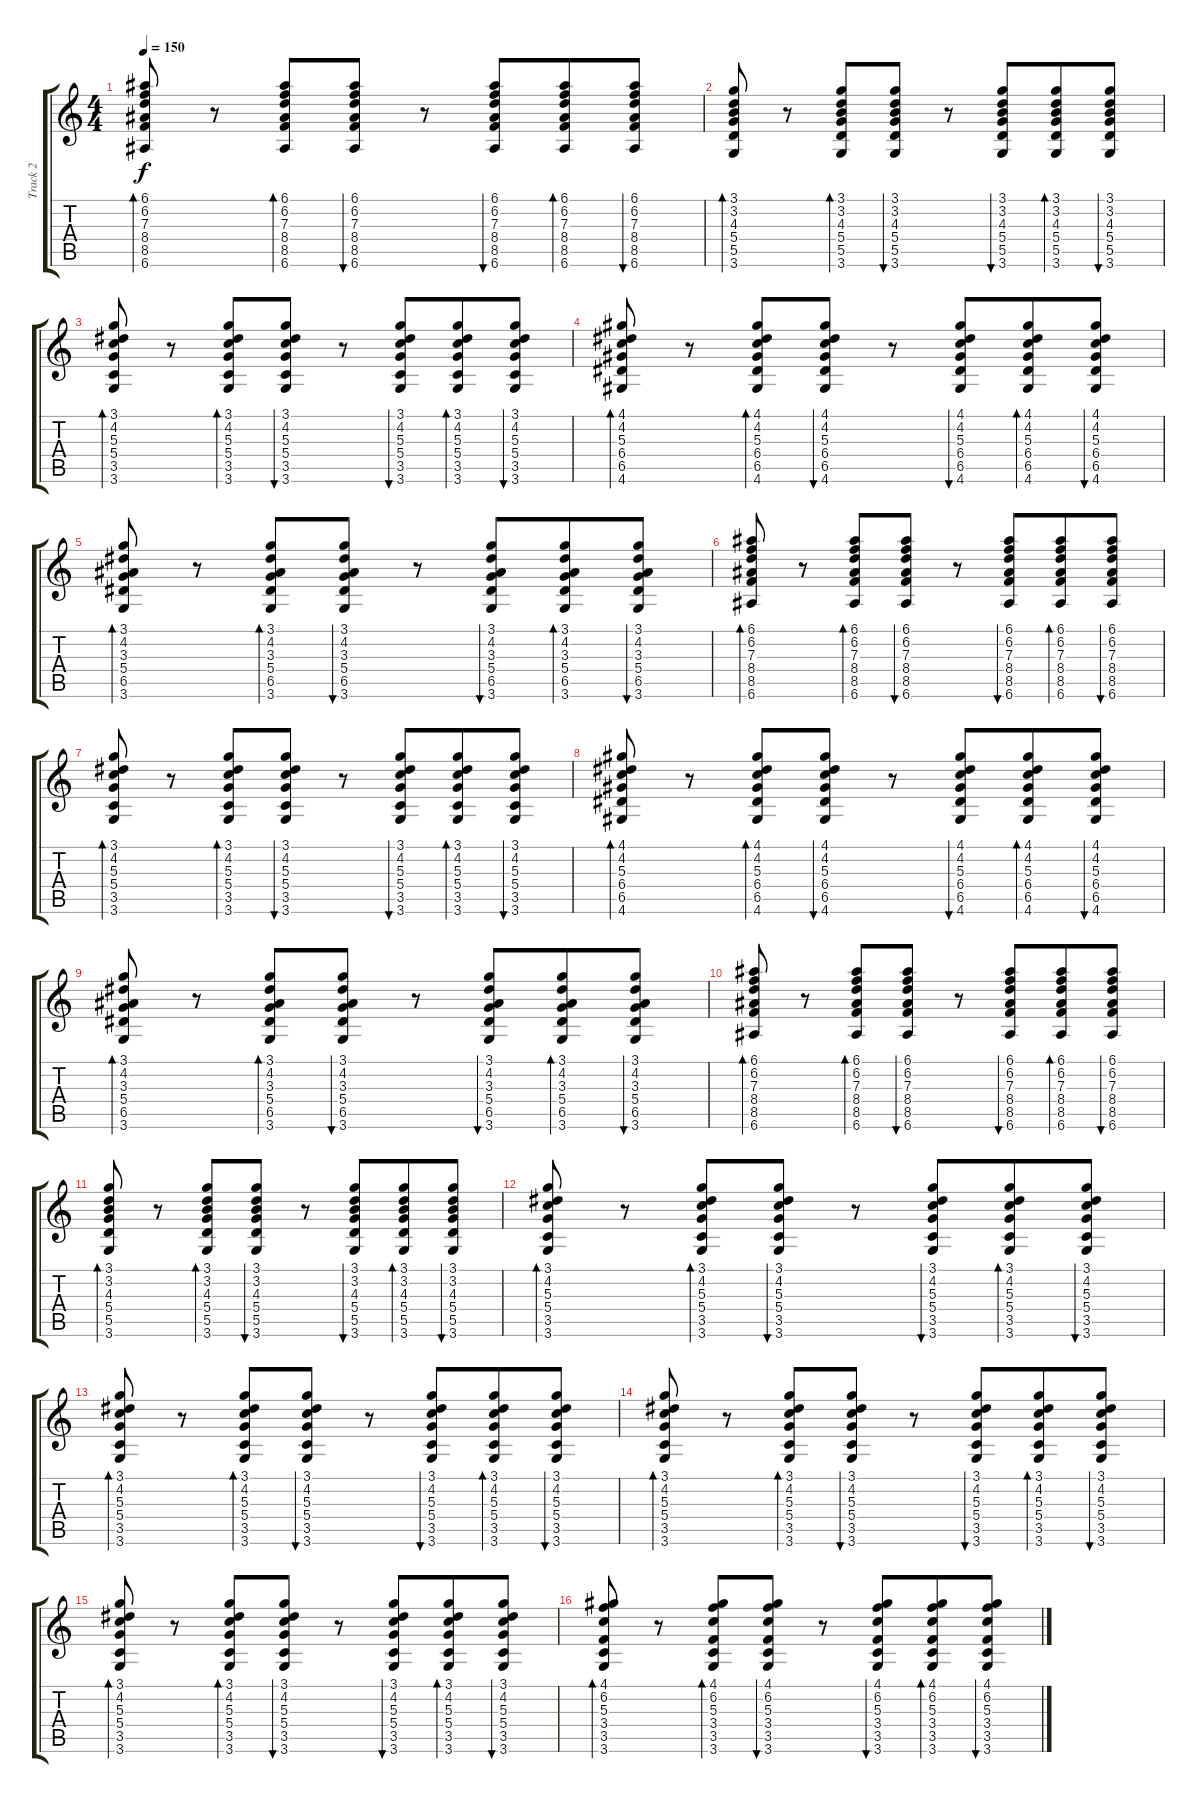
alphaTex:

\track ("Track 2" "Track 2") {instrument electricguitarjazz}
\staff {score tabs}
\tuning (E4 B3 G3 D3 A2 E2) {hide}
\ts (4 4)
\tempo 150
\clef g2
\ks c
(6.1 6.2 7.3 8.4 8.5 6.6).8{bd 60 dy f} r.8 (6.1 6.2 7.3 8.4 8.5 6.6).8{bd 60} (6.1 6.2 7.3 8.4 8.5 6.6).8{bu 60} r.8 (6.1 6.2 7.3 8.4 8.5 6.6).8{bu 60 beam merge} (6.1 6.2 7.3 8.4 8.5 6.6).8{bd 60} (6.1 6.2 7.3 8.4 8.5 6.6).8{bu 60} |
(3.1 3.2 4.3 5.4 5.5 3.6).8{bd 60} r.8 (3.1 3.2 4.3 5.4 5.5 3.6).8{bd 60} (3.1 3.2 4.3 5.4 5.5 3.6).8{bu 60} r.8 (3.1 3.2 4.3 5.4 5.5 3.6).8{bu 60 beam merge} (3.1 3.2 4.3 5.4 5.5 3.6).8{bd 60} (3.1 3.2 4.3 5.4 5.5 3.6).8{bu 60} |
(3.1 4.2 5.3 5.4 3.5 3.6).8{bd 60} r.8 (3.1 4.2 5.3 5.4 3.5 3.6).8{bd 60} (3.1 4.2 5.3 5.4 3.5 3.6).8{bu 60} r.8 (3.1 4.2 5.3 5.4 3.5 3.6).8{bu 60 beam merge} (3.1 4.2 5.3 5.4 3.5 3.6).8{bd 60} (3.1 4.2 5.3 5.4 3.5 3.6).8{bu 60} |
(4.1 4.2 5.3 6.4 6.5 4.6).8{bd 60} r.8 (4.1 4.2 5.3 6.4 6.5 4.6).8{bd 60} (4.1 4.2 5.3 6.4 6.5 4.6).8{bu 60} r.8 (4.1 4.2 5.3 6.4 6.5 4.6).8{bu 60 beam merge} (4.1 4.2 5.3 6.4 6.5 4.6).8{bd 60} (4.1 4.2 5.3 6.4 6.5 4.6).8{bu 60} |
(3.1 4.2 3.3 5.4 6.5 3.6).8{bd 60} r.8 (3.1 4.2 3.3 5.4 6.5 3.6).8{bd 60} (3.1 4.2 3.3 5.4 6.5 3.6).8{bu 60} r.8 (3.1 4.2 3.3 5.4 6.5 3.6).8{bu 60 beam merge} (3.1 4.2 3.3 5.4 6.5 3.6).8{bd 60} (3.1 4.2 3.3 5.4 6.5 3.6).8{bu 60} |
(6.1 6.2 7.3 8.4 8.5 6.6).8{bd 60} r.8 (6.1 6.2 7.3 8.4 8.5 6.6).8{bd 60} (6.1 6.2 7.3 8.4 8.5 6.6).8{bu 60} r.8 (6.1 6.2 7.3 8.4 8.5 6.6).8{bu 60 beam merge} (6.1 6.2 7.3 8.4 8.5 6.6).8{bd 60} (6.1 6.2 7.3 8.4 8.5 6.6).8{bu 60} |
(3.1 4.2 5.3 5.4 3.5 3.6).8{bd 60} r.8 (3.1 4.2 5.3 5.4 3.5 3.6).8{bd 60} (3.1 4.2 5.3 5.4 3.5 3.6).8{bu 60} r.8 (3.1 4.2 5.3 5.4 3.5 3.6).8{bu 60 beam merge} (3.1 4.2 5.3 5.4 3.5 3.6).8{bd 60} (3.1 4.2 5.3 5.4 3.5 3.6).8{bu 60} |
(4.1 4.2 5.3 6.4 6.5 4.6).8{bd 60} r.8 (4.1 4.2 5.3 6.4 6.5 4.6).8{bd 60} (4.1 4.2 5.3 6.4 6.5 4.6).8{bu 60} r.8 (4.1 4.2 5.3 6.4 6.5 4.6).8{bu 60 beam merge} (4.1 4.2 5.3 6.4 6.5 4.6).8{bd 60} (4.1 4.2 5.3 6.4 6.5 4.6).8{bu 60} |
(3.1 4.2 3.3 5.4 6.5 3.6).8{bd 60} r.8 (3.1 4.2 3.3 5.4 6.5 3.6).8{bd 60} (3.1 4.2 3.3 5.4 6.5 3.6).8{bu 60} r.8 (3.1 4.2 3.3 5.4 6.5 3.6).8{bu 60 beam merge} (3.1 4.2 3.3 5.4 6.5 3.6).8{bd 60} (3.1 4.2 3.3 5.4 6.5 3.6).8{bu 60} |
(6.1 6.2 7.3 8.4 8.5 6.6).8{bd 60} r.8 (6.1 6.2 7.3 8.4 8.5 6.6).8{bd 60} (6.1 6.2 7.3 8.4 8.5 6.6).8{bu 60} r.8 (6.1 6.2 7.3 8.4 8.5 6.6).8{bu 60 beam merge} (6.1 6.2 7.3 8.4 8.5 6.6).8{bd 60} (6.1 6.2 7.3 8.4 8.5 6.6).8{bu 60} |
(3.1 3.2 4.3 5.4 5.5 3.6).8{bd 60} r.8 (3.1 3.2 4.3 5.4 5.5 3.6).8{bd 60} (3.1 3.2 4.3 5.4 5.5 3.6).8{bu 60} r.8 (3.1 3.2 4.3 5.4 5.5 3.6).8{bu 60 beam merge} (3.1 3.2 4.3 5.4 5.5 3.6).8{bd 60} (3.1 3.2 4.3 5.4 5.5 3.6).8{bu 60} |
(3.1 4.2 5.3 5.4 3.5 3.6).8{bd 60} r.8 (3.1 4.2 5.3 5.4 3.5 3.6).8{bd 60} (3.1 4.2 5.3 5.4 3.5 3.6).8{bu 60} r.8 (3.1 4.2 5.3 5.4 3.5 3.6).8{bu 60 beam merge} (3.1 4.2 5.3 5.4 3.5 3.6).8{bd 60} (3.1 4.2 5.3 5.4 3.5 3.6).8{bu 60} |
(3.1 4.2 5.3 5.4 3.5 3.6).8{bd 60} r.8 (3.1 4.2 5.3 5.4 3.5 3.6).8{bd 60} (3.1 4.2 5.3 5.4 3.5 3.6).8{bu 60} r.8 (3.1 4.2 5.3 5.4 3.5 3.6).8{bu 60 beam merge} (3.1 4.2 5.3 5.4 3.5 3.6).8{bd 60} (3.1 4.2 5.3 5.4 3.5 3.6).8{bu 60} |
(3.1 4.2 5.3 5.4 3.5 3.6).8{bd 60} r.8 (3.1 4.2 5.3 5.4 3.5 3.6).8{bd 60} (3.1 4.2 5.3 5.4 3.5 3.6).8{bu 60} r.8 (3.1 4.2 5.3 5.4 3.5 3.6).8{bu 60 beam merge} (3.1 4.2 5.3 5.4 3.5 3.6).8{bd 60} (3.1 4.2 5.3 5.4 3.5 3.6).8{bu 60} |
(3.1 4.2 5.3 5.4 3.5 3.6).8{bd 60} r.8 (3.1 4.2 5.3 5.4 3.5 3.6).8{bd 60} (3.1 4.2 5.3 5.4 3.5 3.6).8{bu 60} r.8 (3.1 4.2 5.3 5.4 3.5 3.6).8{bu 60 beam merge} (3.1 4.2 5.3 5.4 3.5 3.6).8{bd 60} (3.1 4.2 5.3 5.4 3.5 3.6).8{bu 60} |
(4.1 6.2 5.3 3.4 3.5 3.6).8{bd 60} r.8 (4.1 6.2 5.3 3.4 3.5 3.6).8{bd 60} (4.1 6.2 5.3 3.4 3.5 3.6).8{bu 60} r.8 (4.1 6.2 5.3 3.4 3.5 3.6).8{bu 60 beam merge} (4.1 6.2 5.3 3.4 3.5 3.6).8{bd 60} (4.1 6.2 5.3 3.4 3.5 3.6).8{bu 60}
